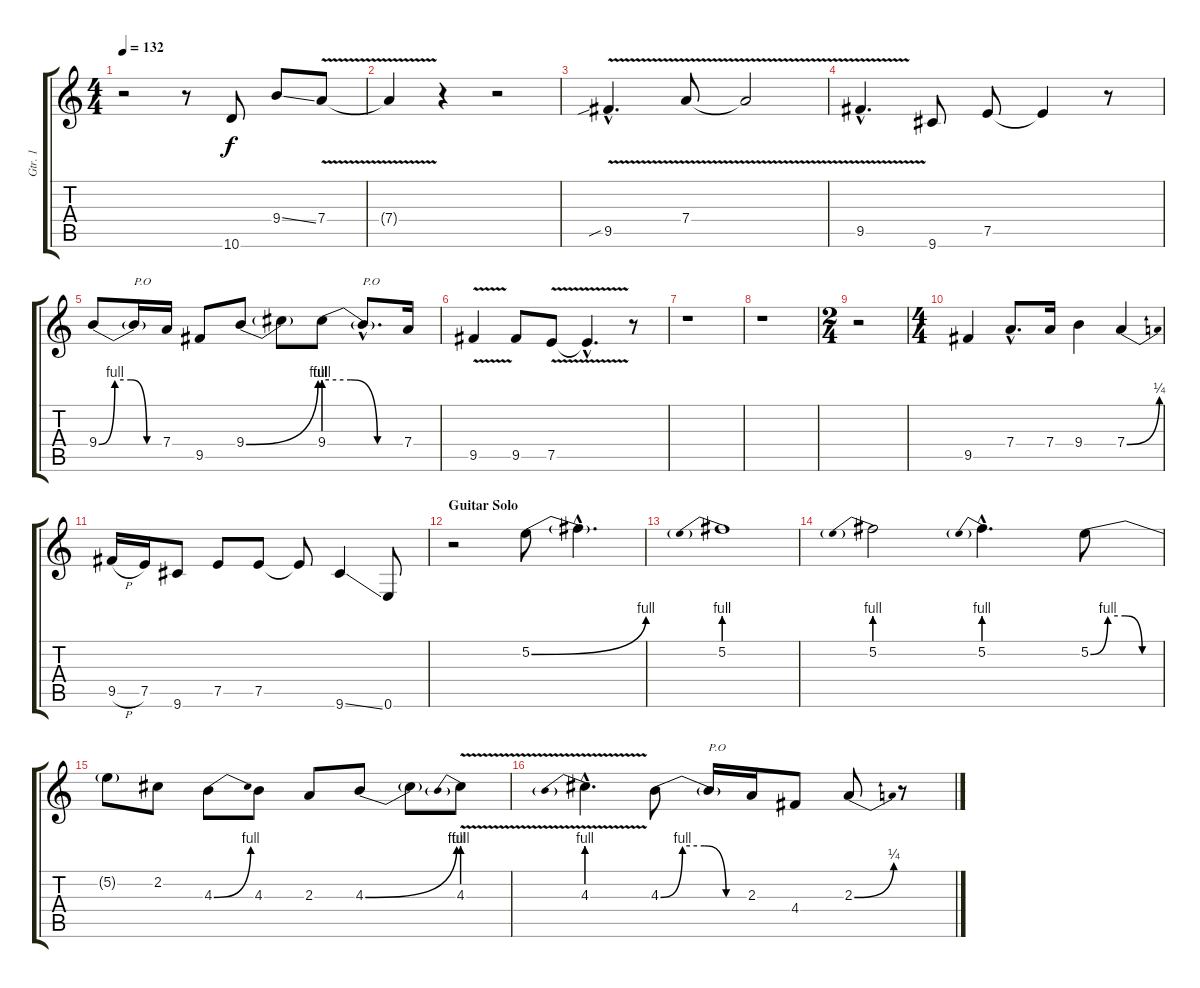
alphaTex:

\track ("Gtr. 1" "Gtr. 1") {instrument overdrivenguitar}
\staff {score tabs}
\tuning (E4 B3 G3 D3 A2 E2) {hide}
\ts (4 4)
\tempo 132
\clef g2
\ks c
r.2{dy f} r.8 10.6.8 9.4{ss}.8 7.4{v}.8 |
7.4{t}.4 r.4 r.2 |
9.5{v sib hac}.4{d} 7.4{v}.8 7.4{t}.2 |
9.5{v hac}.4{d} 9.6.8 7.5.8 7.5{t}.4 r.8 |
9.4{be (custom 0 0 15 4 30 4 45 0 60 0)}.8 9.4{t}.16{txt "P.O"} 7.4.16 9.5.8 9.4{be (bend 0 0 60 4)}.8 9.4{t}.8 9.4{be (custom 0 4 20 4 40 0 60 0)}.8 9.4{hac t}.8{d txt "P.O"} 7.4.16 |
9.5{v}.4 9.5.8 7.5{v}.8 7.5{hac t}.4{d} r.8 |
r.1 |
r.1 |
\ts (2 4)
r.2 |
\ts (4 4)
9.5.4 7.4{hac}.8{d} 7.4.16 9.4.4 7.4{be (bend 0 0 60 1)}.4 |
9.5{h}.16 7.5.16 9.6.8 7.5.8 7.5.8 7.5{t}.8 9.6{ss}.4 0.6.8 |
\section ("" "Guitar Solo")
r.2 5.2{be (bend 0 0 60 4)}.8 5.2{hac t}.4{d} |
5.2{be (prebend 0 4 60 4)}.1 |
5.2{be (prebend 0 4 60 4)}.2 5.2{be (prebend 0 4 60 4) hac}.4{d} 5.2{be (custom 0 0 15 4 30 4 45 0 60 0)}.8 |
5.2{t}.8 2.2.8 4.3{be (bend 0 0 60 4)}.8 4.3.8 2.3.8 4.3{be (bend 0 0 60 4)}.8 4.3{t}.8 4.3{be (prebend 0 4 60 4) v}.8 |
4.3{be (prebend 0 4 60 4) v hac}.4{d} 4.3{be (custom 0 0 15 4 30 4 45 0 60 0)}.8 4.3{t}.16{txt "P.O"} 2.3.16 4.4.8 2.3{be (bend 0 0 60 1)}.8 r.8
